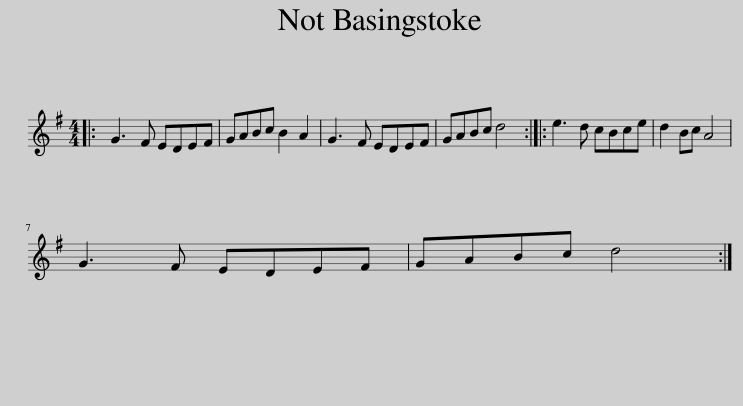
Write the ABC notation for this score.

X:1
L:1/8
M:4/4
I:linebreak $
K:G
V:1 treble
V:1
|: G3 F EDEF | GABc B2 A2 | G3 F EDEF | GABc d4 :: e3 d cBce | %5
 d2 Bc A4 |$ G3 F EDEF | GABc d4 :| %8
